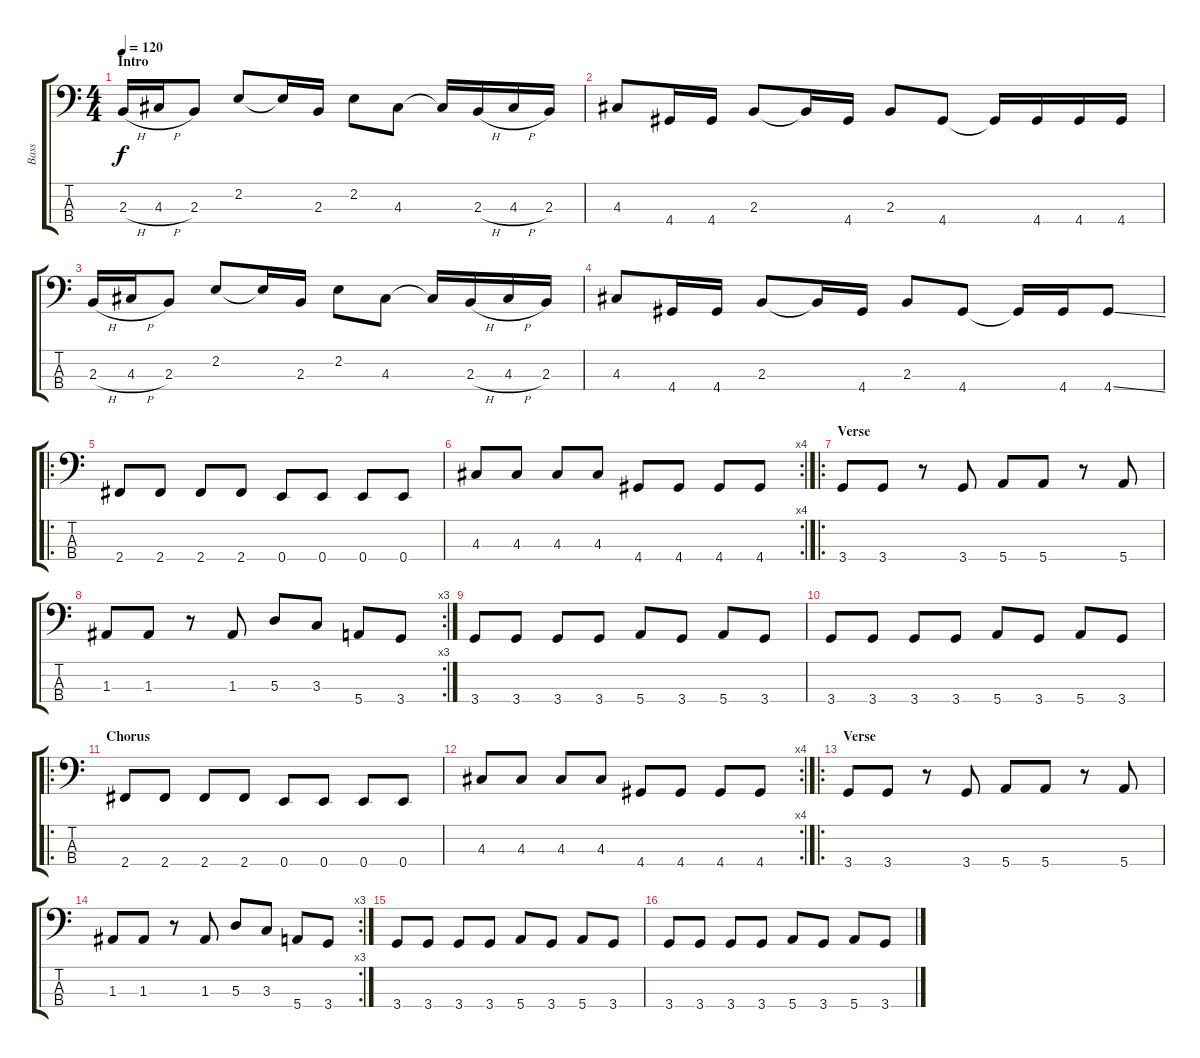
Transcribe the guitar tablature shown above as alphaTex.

\track ("Bass" "Bass") {instrument electricbassfinger}
\staff {score tabs}
\tuning (G2 D2 A1 E1) {hide}
\ts (4 4)
\section ("" "Intro")
\tempo 120
\clef f4
\ks c
2.3{h}.16{dy f instrument electricbassfinger} 4.3{h}.16 2.3.8 2.2.8 2.2{t}.16 2.3.16 2.2.8 4.3.8 4.3{t}.16 2.3{h}.16 4.3{h}.16 2.3.16 |
4.3.8 4.4.16 4.4.16 2.3.8 2.3{t}.16 4.4.16 2.3.8 4.4.8 4.4{t}.16 4.4.16 4.4.16 4.4.16 |
2.3{h}.16 4.3{h}.16 2.3.8 2.2.8 2.2{t}.16 2.3.16 2.2.8 4.3.8 4.3{t}.16 2.3{h}.16 4.3{h}.16 2.3.16 |
4.3.8 4.4.16 4.4.16 2.3.8 2.3{t}.16 4.4.16 2.3.8 4.4.8 4.4{t}.16 4.4.16 4.4{ss}.8 |
\ro
2.4.8 2.4.8 2.4.8 2.4.8 0.4.8 0.4.8 0.4.8 0.4.8 |
\rc 4
4.3.8 4.3.8 4.3.8 4.3.8 4.4.8 4.4.8 4.4.8 4.4.8 |
\ro
\section ("" "Verse")
3.4.8 3.4.8 r.8 3.4.8 5.4.8 5.4.8 r.8 5.4.8 |
\rc 3
1.3.8 1.3.8 r.8 1.3.8 5.3.8 3.3.8 5.4.8 3.4.8 |
3.4.8 3.4.8 3.4.8 3.4.8 5.4.8 3.4.8 5.4.8 3.4.8 |
3.4.8 3.4.8 3.4.8 3.4.8 5.4.8 3.4.8 5.4.8 3.4.8 |
\ro
\section ("" "Chorus")
2.4.8 2.4.8 2.4.8 2.4.8 0.4.8 0.4.8 0.4.8 0.4.8 |
\rc 4
4.3.8 4.3.8 4.3.8 4.3.8 4.4.8 4.4.8 4.4.8 4.4.8 |
\ro
\section ("" "Verse")
3.4.8 3.4.8 r.8 3.4.8 5.4.8 5.4.8 r.8 5.4.8 |
\rc 3
1.3.8 1.3.8 r.8 1.3.8 5.3.8 3.3.8 5.4.8 3.4.8 |
3.4.8 3.4.8 3.4.8 3.4.8 5.4.8 3.4.8 5.4.8 3.4.8 |
3.4.8 3.4.8 3.4.8 3.4.8 5.4.8 3.4.8 5.4.8 3.4.8
